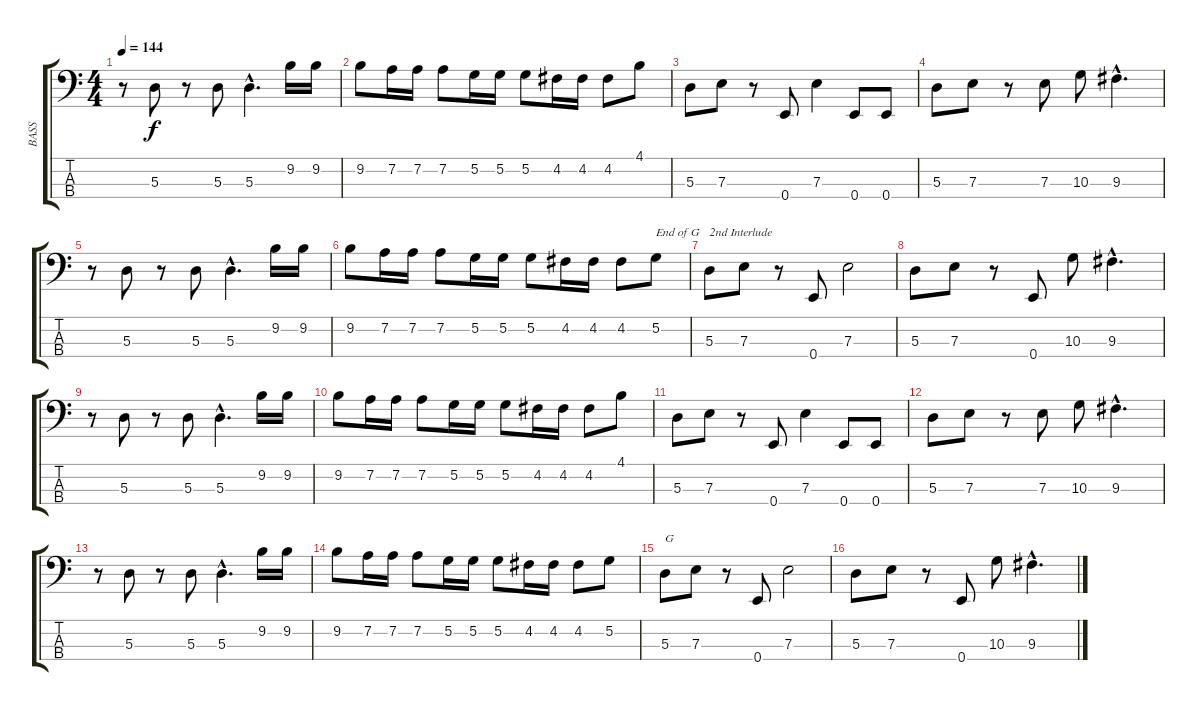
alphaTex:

\track ("BASS" "BASS") {instrument electricbasspick}
\staff {score tabs}
\tuning (G2 D2 A1 E1) {hide}
\ts (4 4)
\tempo 144
\clef f4
\ks c
r.8{dy f} 5.3.8 r.8 5.3.8 5.3{hac}.4{d} 9.2.16 9.2.16 |
9.2.8 7.2.16 7.2.16 7.2.8 5.2.16 5.2.16 5.2.8 4.2.16 4.2.16 4.2.8 4.1.8 |
5.3.8 7.3.8 r.8 0.4.8 7.3.4 0.4.8 0.4.8 |
5.3.8 7.3.8 r.8 7.3.8 10.3.8 9.3{hac}.4{d} |
r.8 5.3.8 r.8 5.3.8 5.3{hac}.4{d} 9.2.16 9.2.16 |
9.2.8 7.2.16 7.2.16 7.2.8 5.2.16 5.2.16 5.2.8 4.2.16 4.2.16 4.2.8 5.2.8{txt "End of G"} |
5.3.8{txt "2nd Interlude"} 7.3.8 r.8 0.4.8 7.3.2 |
5.3.8 7.3.8 r.8 0.4.8 10.3.8 9.3{hac}.4{d} |
r.8 5.3.8 r.8 5.3.8 5.3{hac}.4{d} 9.2.16 9.2.16 |
9.2.8 7.2.16 7.2.16 7.2.8 5.2.16 5.2.16 5.2.8 4.2.16 4.2.16 4.2.8 4.1.8 |
5.3.8 7.3.8 r.8 0.4.8 7.3.4 0.4.8 0.4.8 |
5.3.8 7.3.8 r.8 7.3.8 10.3.8 9.3{hac}.4{d} |
r.8 5.3.8 r.8 5.3.8 5.3{hac}.4{d} 9.2.16 9.2.16 |
9.2.8 7.2.16 7.2.16 7.2.8 5.2.16 5.2.16 5.2.8 4.2.16 4.2.16 4.2.8 5.2.8 |
5.3.8{txt "G"} 7.3.8 r.8 0.4.8 7.3.2 |
5.3.8 7.3.8 r.8 0.4.8 10.3.8 9.3{hac}.4{d}
